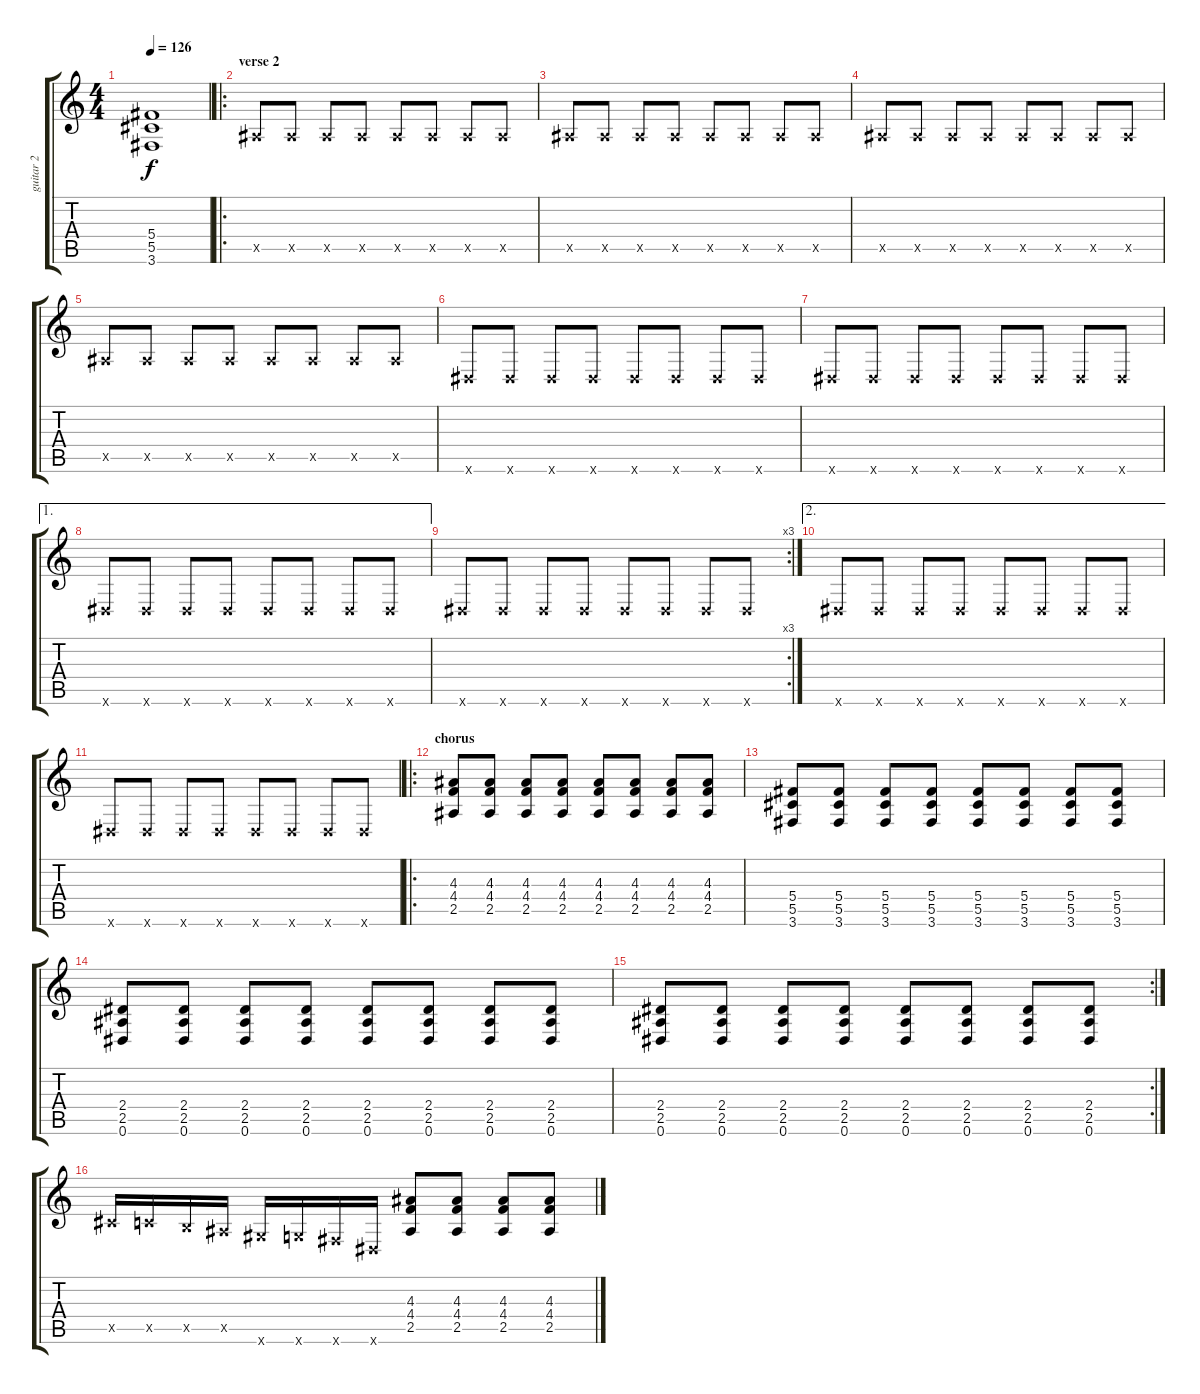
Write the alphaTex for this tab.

\track ("guitar 2" "guitar 2") {instrument distortionguitar}
\staff {score tabs}
\tuning (Eb4 Bb3 Gb3 Db3 Ab2 Eb2) {hide}
\ts (4 4)
\tempo 126
\clef g2
\ks c
(5.4{t} 5.5{t} 3.6{t}).1{dy f} |
\ro
\section ("" "verse 2")
2.5{x}.8 2.5{x}.8 2.5{x}.8 2.5{x}.8 2.5{x}.8 2.5{x}.8 2.5{x}.8 2.5{x}.8 |
2.5{x}.8 2.5{x}.8 2.5{x}.8 2.5{x}.8 2.5{x}.8 2.5{x}.8 2.5{x}.8 2.5{x}.8 |
2.5{x}.8 2.5{x}.8 2.5{x}.8 2.5{x}.8 2.5{x}.8 2.5{x}.8 2.5{x}.8 2.5{x}.8 |
2.5{x}.8 2.5{x}.8 2.5{x}.8 2.5{x}.8 2.5{x}.8 2.5{x}.8 2.5{x}.8 2.5{x}.8 |
0.6{x}.8 0.6{x}.8 0.6{x}.8 0.6{x}.8 0.6{x}.8 0.6{x}.8 0.6{x}.8 0.6{x}.8 |
0.6{x}.8 0.6{x}.8 0.6{x}.8 0.6{x}.8 0.6{x}.8 0.6{x}.8 0.6{x}.8 0.6{x}.8 |
\ae 1
0.6{x}.8 0.6{x}.8 0.6{x}.8 0.6{x}.8 0.6{x}.8 0.6{x}.8 0.6{x}.8 0.6{x}.8 |
\rc 3
0.6{x}.8 0.6{x}.8 0.6{x}.8 0.6{x}.8 0.6{x}.8 0.6{x}.8 0.6{x}.8 0.6{x}.8 |
\ae 2
0.6{x}.8 0.6{x}.8 0.6{x}.8 0.6{x}.8 0.6{x}.8 0.6{x}.8 0.6{x}.8 0.6{x}.8 |
0.6{x}.8 0.6{x}.8 0.6{x}.8 0.6{x}.8 0.6{x}.8 0.6{x}.8 0.6{x}.8 0.6{x}.8 |
\ro
\section ("" "chorus")
(4.3 4.4 2.5).8 (4.3 4.4 2.5).8 (4.3 4.4 2.5).8 (4.3 4.4 2.5).8 (4.3 4.4 2.5).8 (4.3 4.4 2.5).8 (4.3 4.4 2.5).8 (4.3 4.4 2.5).8 |
(5.4 5.5 3.6).8 (5.4 5.5 3.6).8 (5.4 5.5 3.6).8 (5.4 5.5 3.6).8 (5.4 5.5 3.6).8 (5.4 5.5 3.6).8 (5.4 5.5 3.6).8 (5.4 5.5 3.6).8 |
(2.4 2.5 0.6).8 (2.4 2.5 0.6).8 (2.4 2.5 0.6).8 (2.4 2.5 0.6).8 (2.4 2.5 0.6).8 (2.4 2.5 0.6).8 (2.4 2.5 0.6).8 (2.4 2.5 0.6).8 |
\rc 2
(2.4 2.5 0.6).8 (2.4 2.5 0.6).8 (2.4 2.5 0.6).8 (2.4 2.5 0.6).8 (2.4 2.5 0.6).8 (2.4 2.5 0.6).8 (2.4 2.5 0.6).8 (2.4 2.5 0.6).8 |
5.5{x}.16 4.5{x}.16 3.5{x}.16 2.5{x}.16 5.6{x}.16 4.6{x}.16 3.6{x}.16 0.6{x}.16 (4.3 4.4 2.5).8 (4.3 4.4 2.5).8 (4.3 4.4 2.5).8 (4.3 4.4 2.5).8
